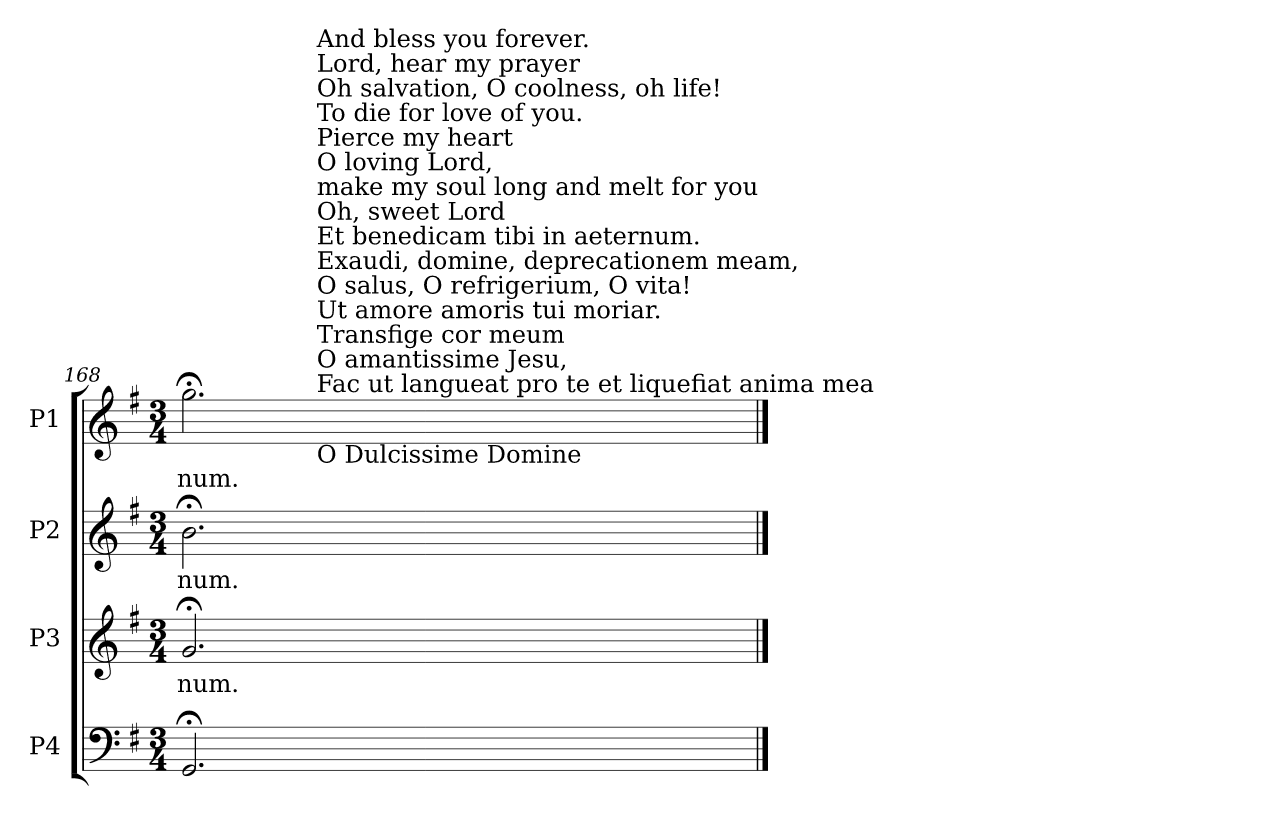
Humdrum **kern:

**kern	**kern	**text	**kern	**text	**kern	**text
*part4	*part3	*part3	*part2	*part2	*part1	*part1
*staff4	*staff3	*staff3	*staff2	*staff2	*staff1	*staff1
*I"P4	*I"P3	*	*I"P2	*	*I"P1	*
*clefF4	*clefG2	*	*clefG2	*	*clefG2	*
*k[f#]	*k[f#]	*	*k[f#]	*	*k[f#]	*
*G:	*G:	*	*G:	*	*G:	*
*M3/4	*M3/4	*	*M3/4	*	*M3/4	*
=168	=168	=168	=168	=168	=168	=168
!	!	!LO:LY:b:color=#000000	!	!	!	!
!	!	!	!	!LO:LY:b:color=#000000	!	!
!	!	!	!	!	!	!LO:LY:b:color=#000000
*	*	*	*	*	*^	*
2.GG;i/	2.g;i/	-num.	2.b;i\	-num.	2.gg;i\	2ryy	-num.
.	.	.	.	.	.	8ryy	.
.	.	.	.	.	.	16ryy	.
.	.	.	.	.	.	32ryy	.
.	.	.	.	.	.	64ryy	.
.	.	.	.	.	.	128...ryy	.
!	!	!	!	!	!	!LO:TX:b:t=O Dulcissime Domine	!
!	!	!	!	!	!	!LO:TX:t=Fac ut langueat pro te et liquefiat anima mea	!
!	!	!	!	!	!	!LO:TX:t=O amantissime Jesu,	!
!	!	!	!	!	!	!LO:TX:t=Transfige cor meum	!
!	!	!	!	!	!	!LO:TX:t=Ut amore amoris tui moriar.	!
!	!	!	!	!	!	!LO:TX:t=O salus, O refrigerium, O vita!	!
!	!	!	!	!	!	!LO:TX:t=Exaudi, domine, deprecationem meam,	!
!	!	!	!	!	!	!LO:TX:t=Et benedicam tibi in aeternum.	!
!	!	!	!	!	!	!LO:TX:t=Oh, sweet Lord	!
!	!	!	!	!	!	!LO:TX:t=make my soul long and melt for you	!
!	!	!	!	!	!	!LO:TX:t=O loving Lord,	!
!	!	!	!	!	!	!LO:TX:t=Pierce my heart	!
!	!	!	!	!	!	!LO:TX:t=To die for love of you.	!
!	!	!	!	!	!	!LO:TX:t=Oh salvation, O coolness, oh life!	!
!	!	!	!	!	!	!LO:TX:t=Lord, hear my prayer	!
!	!	!	!	!	!	!LO:TX:t=And bless you forever.	!
.	.	.	.	.	.	1024ryy	.
*	*	*	*	*	*v	*v	*
==	==	==	==	==	==	==
*-	*-	*-	*-	*-	*-	*-
